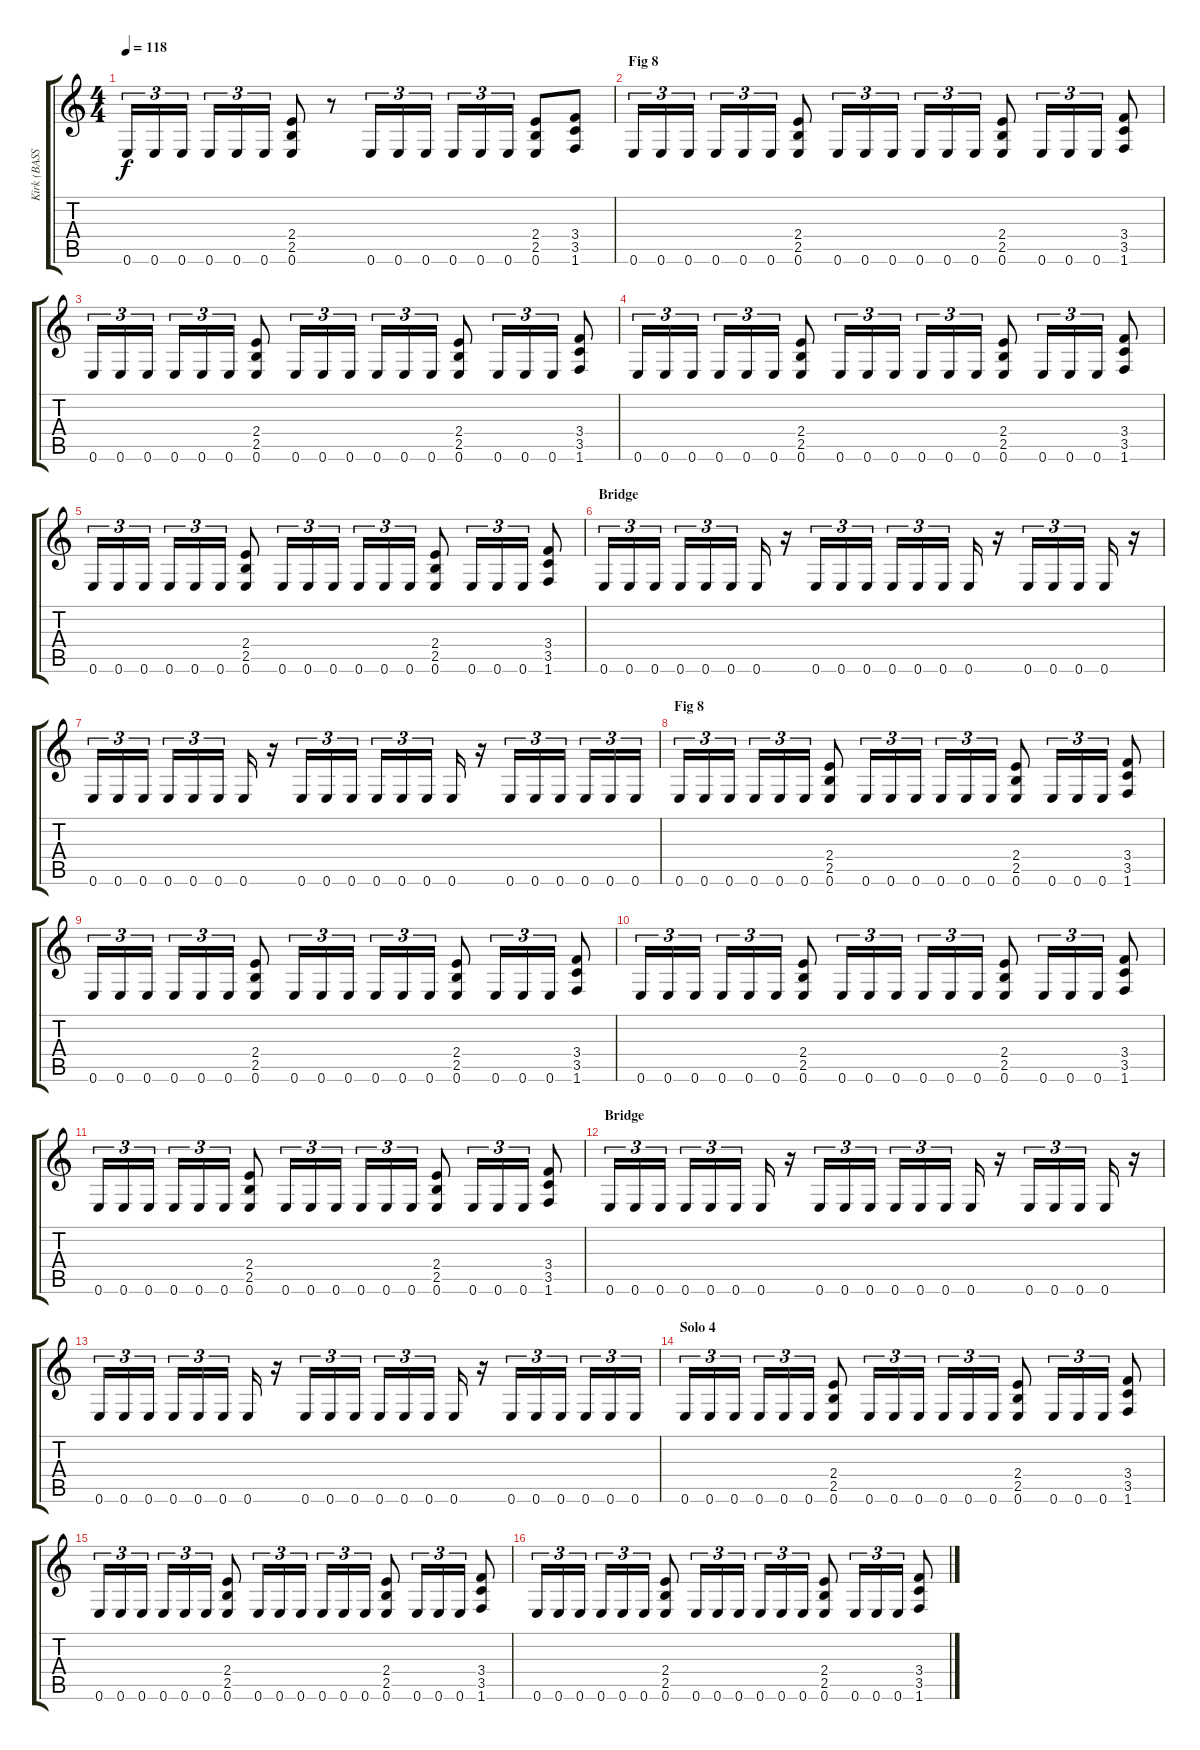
\track ("Kirk (BASS)" "Kirk (BASS") {instrument acousticguitarsteel}
\staff {score tabs}
\tuning (E4 B3 G3 D3 A2 E2) {hide}
\ts (4 4)
\tempo 118
\clef g2
\ks c
0.6.16{tu (3 2) dy f} 0.6.16{tu (3 2)} 0.6.16{tu (3 2) beam splitsecondary} 0.6.16{tu (3 2)} 0.6.16{tu (3 2)} 0.6.16{tu (3 2)} (2.4 2.5 0.6).8 r.8 0.6.16{tu (3 2)} 0.6.16{tu (3 2)} 0.6.16{tu (3 2) beam splitsecondary} 0.6.16{tu (3 2)} 0.6.16{tu (3 2)} 0.6.16{tu (3 2)} (2.4 2.5 0.6).8 (3.4 3.5 1.6).8 |
\section ("" "Fig 8")
0.6.16{tu (3 2)} 0.6.16{tu (3 2)} 0.6.16{tu (3 2) beam splitsecondary} 0.6.16{tu (3 2)} 0.6.16{tu (3 2)} 0.6.16{tu (3 2)} (2.4 2.5 0.6).8 0.6.16{tu (3 2)} 0.6.16{tu (3 2)} 0.6.16{tu (3 2)} 0.6.16{tu (3 2)} 0.6.16{tu (3 2)} 0.6.16{tu (3 2)} (2.4 2.5 0.6).8 0.6.16{tu (3 2)} 0.6.16{tu (3 2)} 0.6.16{tu (3 2)} (3.4 3.5 1.6).8 |
0.6.16{tu (3 2)} 0.6.16{tu (3 2)} 0.6.16{tu (3 2) beam splitsecondary} 0.6.16{tu (3 2)} 0.6.16{tu (3 2)} 0.6.16{tu (3 2)} (2.4 2.5 0.6).8 0.6.16{tu (3 2)} 0.6.16{tu (3 2)} 0.6.16{tu (3 2)} 0.6.16{tu (3 2)} 0.6.16{tu (3 2)} 0.6.16{tu (3 2)} (2.4 2.5 0.6).8 0.6.16{tu (3 2)} 0.6.16{tu (3 2)} 0.6.16{tu (3 2)} (3.4 3.5 1.6).8 |
0.6.16{tu (3 2)} 0.6.16{tu (3 2)} 0.6.16{tu (3 2) beam splitsecondary} 0.6.16{tu (3 2)} 0.6.16{tu (3 2)} 0.6.16{tu (3 2)} (2.4 2.5 0.6).8 0.6.16{tu (3 2)} 0.6.16{tu (3 2)} 0.6.16{tu (3 2)} 0.6.16{tu (3 2)} 0.6.16{tu (3 2)} 0.6.16{tu (3 2)} (2.4 2.5 0.6).8 0.6.16{tu (3 2)} 0.6.16{tu (3 2)} 0.6.16{tu (3 2)} (3.4 3.5 1.6).8 |
0.6.16{tu (3 2)} 0.6.16{tu (3 2)} 0.6.16{tu (3 2) beam splitsecondary} 0.6.16{tu (3 2)} 0.6.16{tu (3 2)} 0.6.16{tu (3 2)} (2.4 2.5 0.6).8 0.6.16{tu (3 2)} 0.6.16{tu (3 2)} 0.6.16{tu (3 2)} 0.6.16{tu (3 2)} 0.6.16{tu (3 2)} 0.6.16{tu (3 2)} (2.4 2.5 0.6).8 0.6.16{tu (3 2)} 0.6.16{tu (3 2)} 0.6.16{tu (3 2)} (3.4 3.5 1.6).8 |
\section ("" "Bridge")
0.6.16{tu (3 2)} 0.6.16{tu (3 2)} 0.6.16{tu (3 2) beam splitsecondary} 0.6.16{tu (3 2)} 0.6.16{tu (3 2)} 0.6.16{tu (3 2)} 0.6.16 r.16 0.6.16{tu (3 2)} 0.6.16{tu (3 2)} 0.6.16{tu (3 2)} 0.6.16{tu (3 2)} 0.6.16{tu (3 2)} 0.6.16{tu (3 2) beam splitsecondary} 0.6.16 r.16 0.6.16{tu (3 2)} 0.6.16{tu (3 2)} 0.6.16{tu (3 2) beam splitsecondary} 0.6.16 r.16 |
0.6.16{tu (3 2)} 0.6.16{tu (3 2)} 0.6.16{tu (3 2) beam splitsecondary} 0.6.16{tu (3 2)} 0.6.16{tu (3 2)} 0.6.16{tu (3 2)} 0.6.16 r.16 0.6.16{tu (3 2)} 0.6.16{tu (3 2)} 0.6.16{tu (3 2)} 0.6.16{tu (3 2)} 0.6.16{tu (3 2)} 0.6.16{tu (3 2) beam splitsecondary} 0.6.16 r.16 0.6.16{tu (3 2)} 0.6.16{tu (3 2)} 0.6.16{tu (3 2) beam splitsecondary} 0.6.16{tu (3 2)} 0.6.16{tu (3 2)} 0.6.16{tu (3 2)} |
\section ("" "Fig 8")
0.6.16{tu (3 2)} 0.6.16{tu (3 2)} 0.6.16{tu (3 2) beam splitsecondary} 0.6.16{tu (3 2)} 0.6.16{tu (3 2)} 0.6.16{tu (3 2)} (2.4 2.5 0.6).8 0.6.16{tu (3 2)} 0.6.16{tu (3 2)} 0.6.16{tu (3 2)} 0.6.16{tu (3 2)} 0.6.16{tu (3 2)} 0.6.16{tu (3 2)} (2.4 2.5 0.6).8 0.6.16{tu (3 2)} 0.6.16{tu (3 2)} 0.6.16{tu (3 2)} (3.4 3.5 1.6).8 |
0.6.16{tu (3 2)} 0.6.16{tu (3 2)} 0.6.16{tu (3 2) beam splitsecondary} 0.6.16{tu (3 2)} 0.6.16{tu (3 2)} 0.6.16{tu (3 2)} (2.4 2.5 0.6).8 0.6.16{tu (3 2)} 0.6.16{tu (3 2)} 0.6.16{tu (3 2)} 0.6.16{tu (3 2)} 0.6.16{tu (3 2)} 0.6.16{tu (3 2)} (2.4 2.5 0.6).8 0.6.16{tu (3 2)} 0.6.16{tu (3 2)} 0.6.16{tu (3 2)} (3.4 3.5 1.6).8 |
0.6.16{tu (3 2)} 0.6.16{tu (3 2)} 0.6.16{tu (3 2) beam splitsecondary} 0.6.16{tu (3 2)} 0.6.16{tu (3 2)} 0.6.16{tu (3 2)} (2.4 2.5 0.6).8 0.6.16{tu (3 2)} 0.6.16{tu (3 2)} 0.6.16{tu (3 2)} 0.6.16{tu (3 2)} 0.6.16{tu (3 2)} 0.6.16{tu (3 2)} (2.4 2.5 0.6).8 0.6.16{tu (3 2)} 0.6.16{tu (3 2)} 0.6.16{tu (3 2)} (3.4 3.5 1.6).8 |
0.6.16{tu (3 2)} 0.6.16{tu (3 2)} 0.6.16{tu (3 2) beam splitsecondary} 0.6.16{tu (3 2)} 0.6.16{tu (3 2)} 0.6.16{tu (3 2)} (2.4 2.5 0.6).8 0.6.16{tu (3 2)} 0.6.16{tu (3 2)} 0.6.16{tu (3 2)} 0.6.16{tu (3 2)} 0.6.16{tu (3 2)} 0.6.16{tu (3 2)} (2.4 2.5 0.6).8 0.6.16{tu (3 2)} 0.6.16{tu (3 2)} 0.6.16{tu (3 2)} (3.4 3.5 1.6).8 |
\section ("" "Bridge")
0.6.16{tu (3 2)} 0.6.16{tu (3 2)} 0.6.16{tu (3 2) beam splitsecondary} 0.6.16{tu (3 2)} 0.6.16{tu (3 2)} 0.6.16{tu (3 2)} 0.6.16 r.16 0.6.16{tu (3 2)} 0.6.16{tu (3 2)} 0.6.16{tu (3 2)} 0.6.16{tu (3 2)} 0.6.16{tu (3 2)} 0.6.16{tu (3 2) beam splitsecondary} 0.6.16 r.16 0.6.16{tu (3 2)} 0.6.16{tu (3 2)} 0.6.16{tu (3 2) beam splitsecondary} 0.6.16 r.16 |
0.6.16{tu (3 2)} 0.6.16{tu (3 2)} 0.6.16{tu (3 2) beam splitsecondary} 0.6.16{tu (3 2)} 0.6.16{tu (3 2)} 0.6.16{tu (3 2)} 0.6.16 r.16 0.6.16{tu (3 2)} 0.6.16{tu (3 2)} 0.6.16{tu (3 2)} 0.6.16{tu (3 2)} 0.6.16{tu (3 2)} 0.6.16{tu (3 2) beam splitsecondary} 0.6.16 r.16 0.6.16{tu (3 2)} 0.6.16{tu (3 2)} 0.6.16{tu (3 2) beam splitsecondary} 0.6.16{tu (3 2)} 0.6.16{tu (3 2)} 0.6.16{tu (3 2)} |
\section ("" "Solo 4")
0.6.16{tu (3 2)} 0.6.16{tu (3 2)} 0.6.16{tu (3 2) beam splitsecondary} 0.6.16{tu (3 2)} 0.6.16{tu (3 2)} 0.6.16{tu (3 2)} (2.4 2.5 0.6).8 0.6.16{tu (3 2)} 0.6.16{tu (3 2)} 0.6.16{tu (3 2)} 0.6.16{tu (3 2)} 0.6.16{tu (3 2)} 0.6.16{tu (3 2)} (2.4 2.5 0.6).8 0.6.16{tu (3 2)} 0.6.16{tu (3 2)} 0.6.16{tu (3 2)} (3.4 3.5 1.6).8 |
0.6.16{tu (3 2)} 0.6.16{tu (3 2)} 0.6.16{tu (3 2) beam splitsecondary} 0.6.16{tu (3 2)} 0.6.16{tu (3 2)} 0.6.16{tu (3 2)} (2.4 2.5 0.6).8 0.6.16{tu (3 2)} 0.6.16{tu (3 2)} 0.6.16{tu (3 2)} 0.6.16{tu (3 2)} 0.6.16{tu (3 2)} 0.6.16{tu (3 2)} (2.4 2.5 0.6).8 0.6.16{tu (3 2)} 0.6.16{tu (3 2)} 0.6.16{tu (3 2)} (3.4 3.5 1.6).8 |
0.6.16{tu (3 2)} 0.6.16{tu (3 2)} 0.6.16{tu (3 2) beam splitsecondary} 0.6.16{tu (3 2)} 0.6.16{tu (3 2)} 0.6.16{tu (3 2)} (2.4 2.5 0.6).8 0.6.16{tu (3 2)} 0.6.16{tu (3 2)} 0.6.16{tu (3 2)} 0.6.16{tu (3 2)} 0.6.16{tu (3 2)} 0.6.16{tu (3 2)} (2.4 2.5 0.6).8 0.6.16{tu (3 2)} 0.6.16{tu (3 2)} 0.6.16{tu (3 2)} (3.4 3.5 1.6).8
